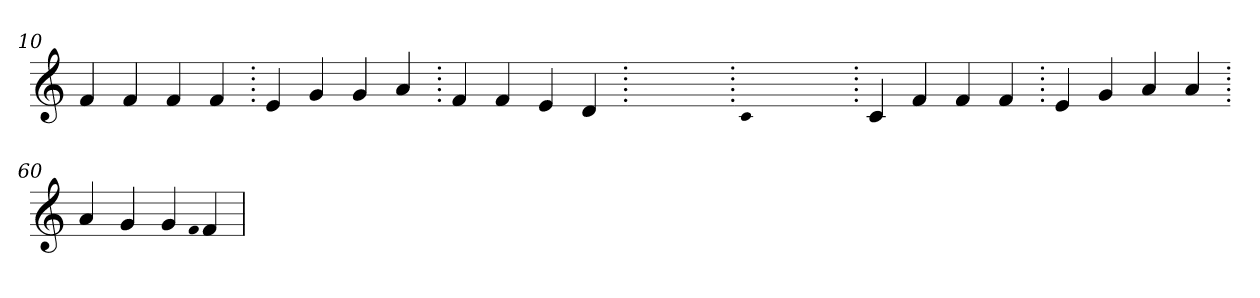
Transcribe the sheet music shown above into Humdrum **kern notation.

**kern
*part1
*staff1
*clefG2
=10.
4f
4f
4f
4f
=20.
4e
4g
4g
4a
=30.
4f
4f
4e
4d
=40.
1ryy
=40.
qqc
1ryy
=40.
4c
4f
4f
4f
=50.
4e
4g
4a
4a
=60.
4a
4g
4g
qqf
4f
=
*-
